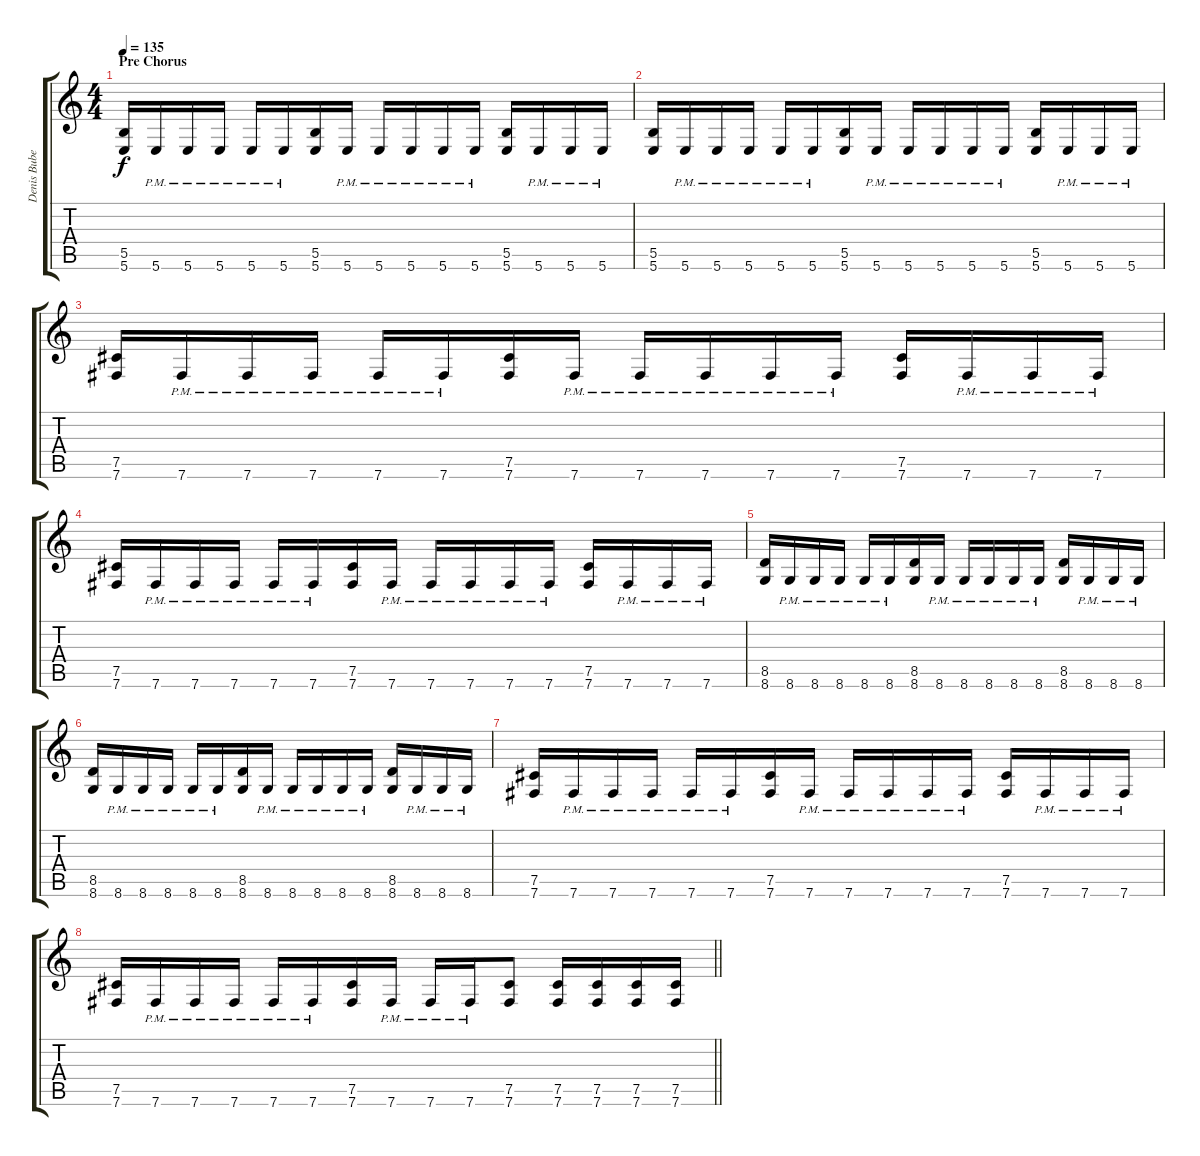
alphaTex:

\track ("Denis Bubel " "Denis Bube") {instrument distortionguitar}
\staff {score tabs}
\tuning (Db4 Ab3 E3 B2 Gb2 B1) {hide}
\ts (4 4)
\section ("" "Pre Chorus")
\tempo 135
\clef g2
\ks c
(5.5 5.6).16{dy f} 5.6{pm}.16 5.6{pm}.16 5.6{pm}.16 5.6{pm}.16 5.6{pm}.16 (5.5 5.6).16 5.6{pm}.16 5.6{pm}.16 5.6{pm}.16 5.6{pm}.16 5.6{pm}.16 (5.5 5.6).16 5.6{pm}.16 5.6{pm}.16 5.6{pm}.16 |
(5.5 5.6).16 5.6{pm}.16 5.6{pm}.16 5.6{pm}.16 5.6{pm}.16 5.6{pm}.16 (5.5 5.6).16 5.6{pm}.16 5.6{pm}.16 5.6{pm}.16 5.6{pm}.16 5.6{pm}.16 (5.5 5.6).16 5.6{pm}.16 5.6{pm}.16 5.6{pm}.16 |
(7.5 7.6).16 7.6{pm}.16 7.6{pm}.16 7.6{pm}.16 7.6{pm}.16 7.6{pm}.16 (7.5 7.6).16 7.6{pm}.16 7.6{pm}.16 7.6{pm}.16 7.6{pm}.16 7.6{pm}.16 (7.5 7.6).16 7.6{pm}.16 7.6{pm}.16 7.6{pm}.16 |
(7.5 7.6).16 7.6{pm}.16 7.6{pm}.16 7.6{pm}.16 7.6{pm}.16 7.6{pm}.16 (7.5 7.6).16 7.6{pm}.16 7.6{pm}.16 7.6{pm}.16 7.6{pm}.16 7.6{pm}.16 (7.5 7.6).16 7.6{pm}.16 7.6{pm}.16 7.6{pm}.16 |
(8.5 8.6).16 8.6{pm}.16 8.6{pm}.16 8.6{pm}.16 8.6{pm}.16 8.6{pm}.16 (8.5 8.6).16 8.6{pm}.16 8.6{pm}.16 8.6{pm}.16 8.6{pm}.16 8.6{pm}.16 (8.5 8.6).16 8.6{pm}.16 8.6{pm}.16 8.6{pm}.16 |
(8.5 8.6).16 8.6{pm}.16 8.6{pm}.16 8.6{pm}.16 8.6{pm}.16 8.6{pm}.16 (8.5 8.6).16 8.6{pm}.16 8.6{pm}.16 8.6{pm}.16 8.6{pm}.16 8.6{pm}.16 (8.5 8.6).16 8.6{pm}.16 8.6{pm}.16 8.6{pm}.16 |
(7.5 7.6).16 7.6{pm}.16 7.6{pm}.16 7.6{pm}.16 7.6{pm}.16 7.6{pm}.16 (7.5 7.6).16 7.6{pm}.16 7.6{pm}.16 7.6{pm}.16 7.6{pm}.16 7.6{pm}.16 (7.5 7.6).16 7.6{pm}.16 7.6{pm}.16 7.6{pm}.16 |
\barLineRight lightlight
(7.5 7.6).16 7.6{pm}.16 7.6{pm}.16 7.6{pm}.16 7.6{pm}.16 7.6{pm}.16 (7.5 7.6).16 7.6{pm}.16 7.6{pm}.16 7.6{pm}.16 (7.5 7.6).8 (7.5 7.6).16 (7.5 7.6).16 (7.5 7.6).16 (7.5 7.6).16
